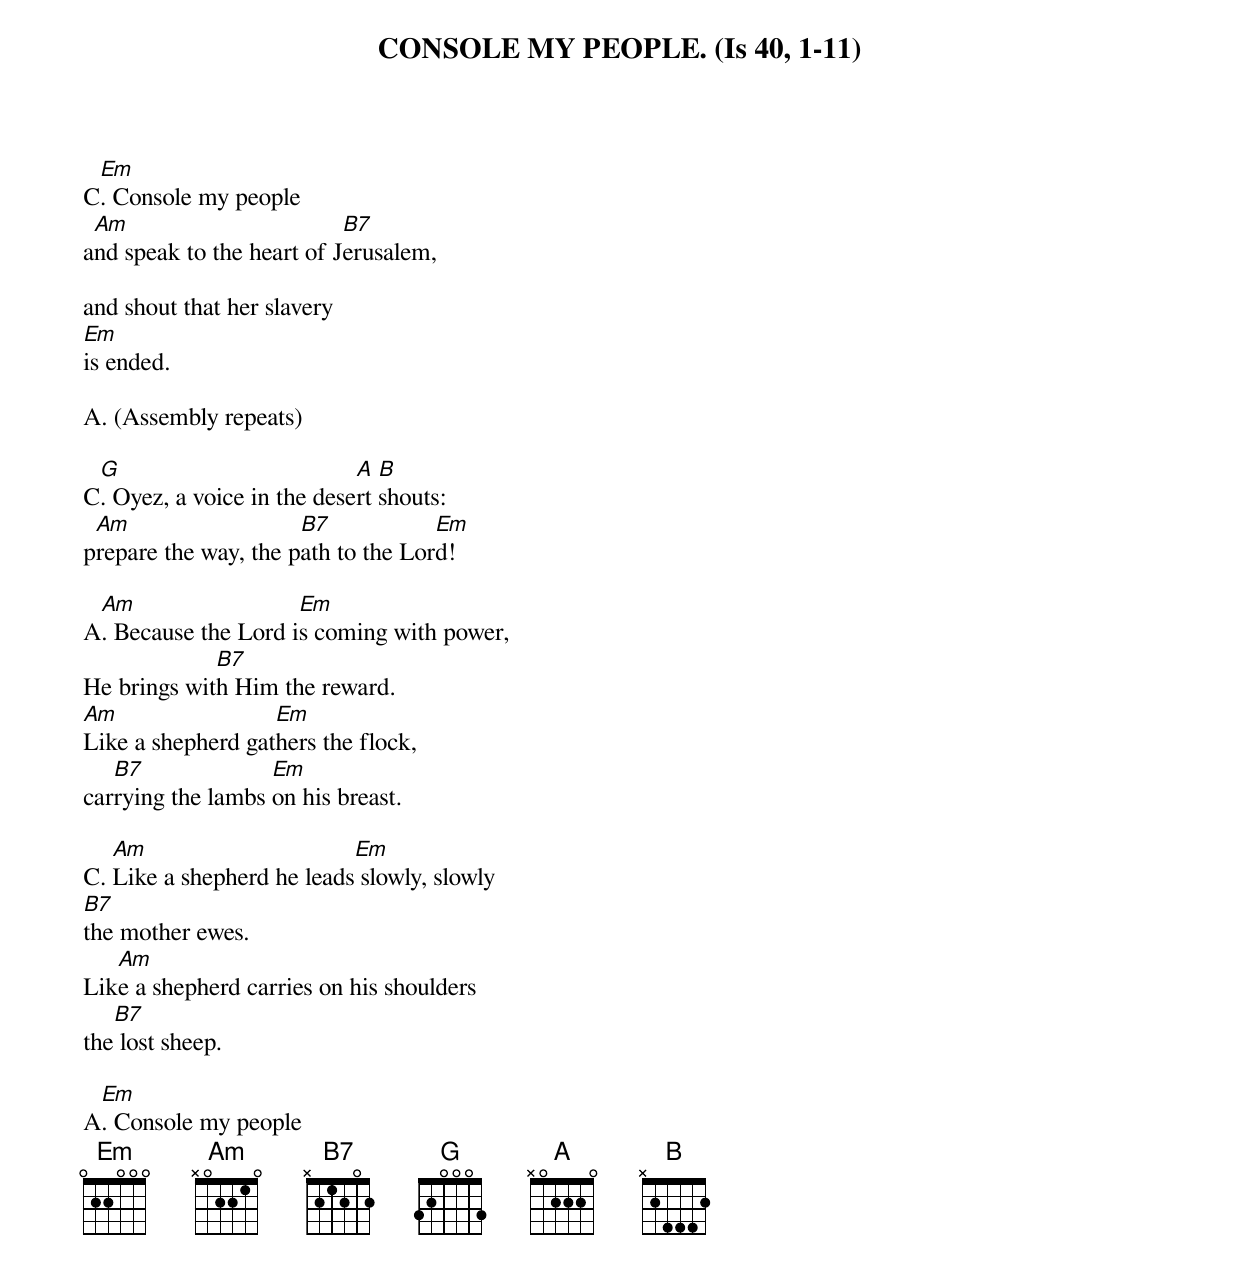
CONSOLE MY PEOPLE. (Is 40, 1-11)

 Em
C. Console my people
 Am                        B7
and speak to the heart of Jerusalem,

and shout that her slavery
Em
is ended.

A. (Assembly repeats)

 G                          A  B
C. Oyez, a voice in the desert shouts:
 Am                   B7            Em
prepare the way, the path to the Lord!

 Am                  Em
A. Because the Lord is coming with power,
             B7
He brings with Him the reward.
Am                 Em
Like a shepherd gathers the flock,
   B7              Em
carrying the lambs on his breast.

   Am                      Em
C. Like a shepherd he leads slowly, slowly
B7
the mother ewes.
   Am
Like a shepherd carries on his shoulders
   B7
the lost sheep.

 Em
A. Console my people
